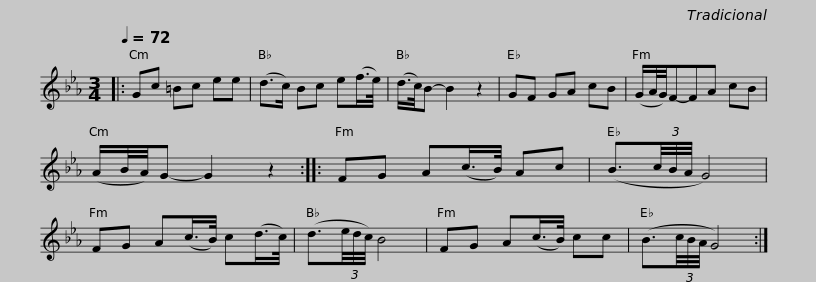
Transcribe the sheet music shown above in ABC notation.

X:1
L:1/8
Q:1/4=72
M:3/4
I:linebreak $
K:Cmin
V:1 treble
V:1
|: Gc =Bc ee | (d>c) Bc e(f/>e/) | (d/>c/)B- B2 z2 | GF GA cB | (G/A/4G/4)F-FA cB | %5
 (A/B/4A/4)G- G2 z2 ::$ FG A(c/>B/) Ac | (B3/2(3c/4B/4A/4 G4) | FG A(c/>B/) c(d/>c/) | (d3/2(3e/4d/4c/4) B4 | %10
 FG A(c/>B/) cc | (B3/2(3c/4B/4A/4 G4) :| %12
